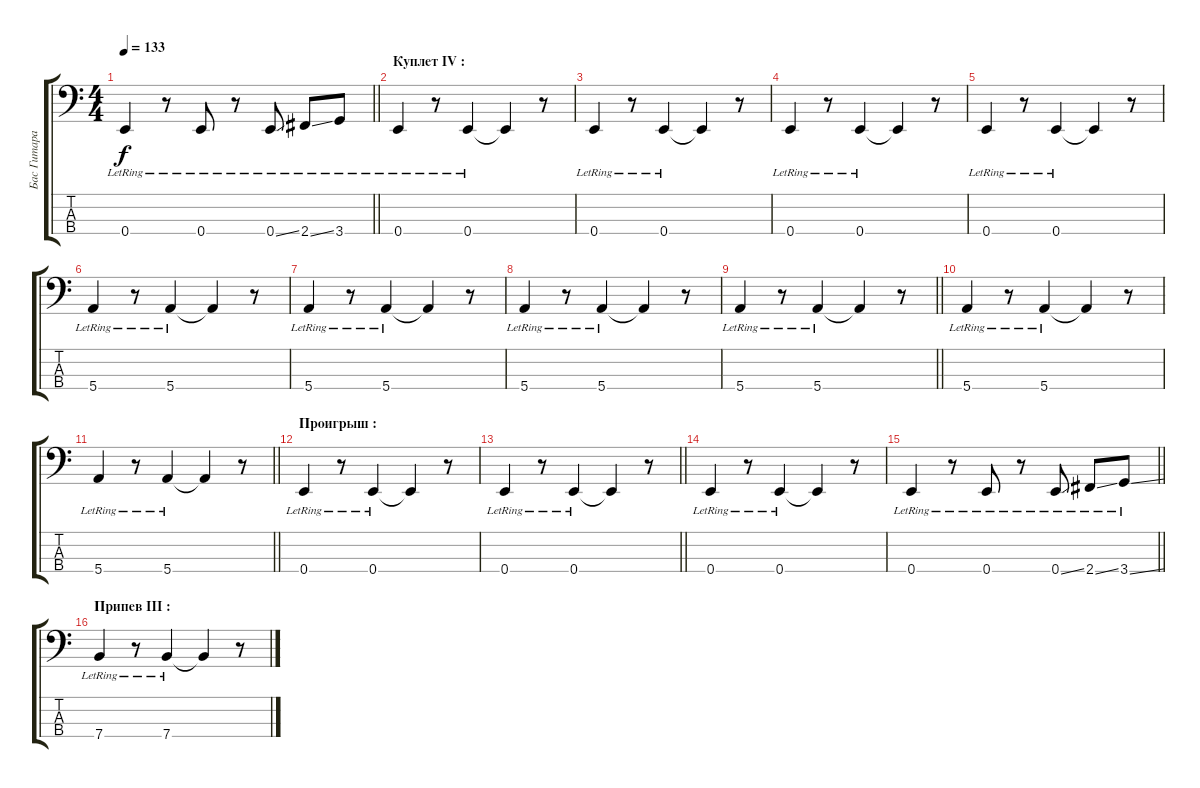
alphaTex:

\track ("Бас Гитара" "Бас Гитара") {instrument electricbassfinger}
\staff {score tabs}
\tuning (G2 D2 A1 E1) {hide}
\ts (4 4)
\tempo 133
\clef f4
\barLineRight lightlight
\ks c
0.4{lr}.4{dy f} r.8 0.4{lr}.8 r.8 0.4{ss lr}.8 2.4{ss lr}.8 3.4{lr}.8 |
\section ("" "Куплет IV :")
0.4{lr}.4 r.8 0.4{lr}.4 0.4{t}.4 r.8 |
0.4{lr}.4 r.8 0.4{lr}.4 0.4{t}.4 r.8 |
0.4{lr}.4 r.8 0.4{lr}.4 0.4{t}.4 r.8 |
0.4{lr}.4 r.8 0.4{lr}.4 0.4{t}.4 r.8 |
5.4{lr}.4 r.8 5.4{lr}.4 5.4{t}.4 r.8 |
5.4{lr}.4 r.8 5.4{lr}.4 5.4{t}.4 r.8 |
5.4{lr}.4 r.8 5.4{lr}.4 5.4{t}.4 r.8 |
\barLineRight lightlight
5.4{lr}.4 r.8 5.4{lr}.4 5.4{t}.4 r.8 |
5.4{lr}.4 r.8 5.4{lr}.4 5.4{t}.4 r.8 |
\barLineRight lightlight
5.4{lr}.4 r.8 5.4{lr}.4 5.4{t}.4 r.8 |
\section ("" "Проигрыш :")
0.4{lr}.4 r.8 0.4{lr}.4 0.4{t}.4 r.8 |
\barLineRight lightlight
0.4{lr}.4 r.8 0.4{lr}.4 0.4{t}.4 r.8 |
0.4{lr}.4 r.8 0.4{lr}.4 0.4{t}.4 r.8 |
\barLineRight lightlight
0.4{lr}.4 r.8 0.4{lr}.8 r.8 0.4{ss lr}.8 2.4{ss lr}.8 3.4{ss lr}.8 |
\section ("" "Припев III :")
7.4{lr}.4 r.8 7.4{lr}.4 7.4{t}.4 r.8
